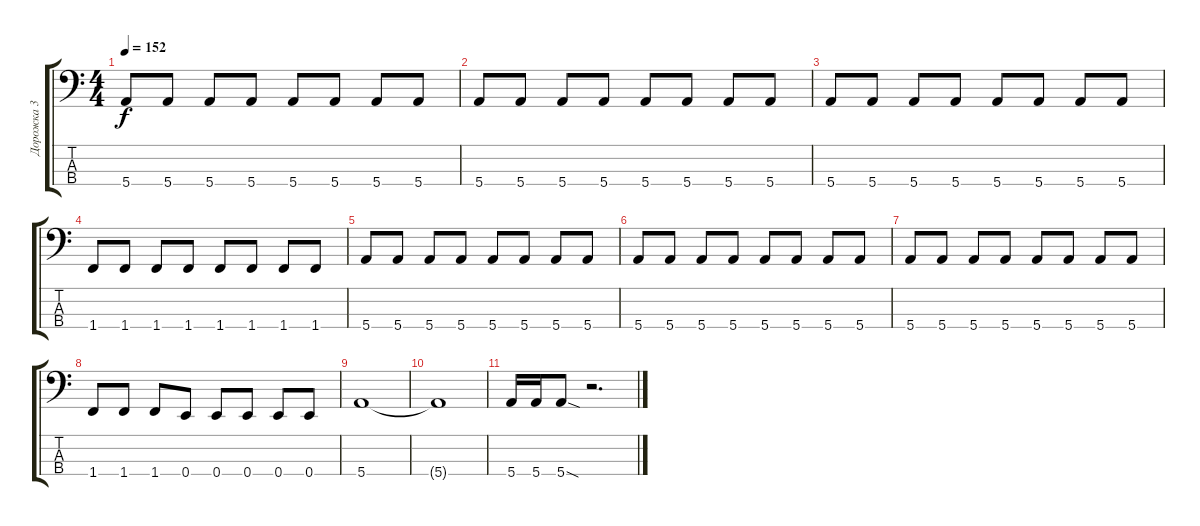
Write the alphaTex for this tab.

\track ("Дорожка 3" "Дорожка 3") {instrument electricbassfinger}
\staff {score tabs}
\tuning (G2 D2 A1 E1) {hide}
\ts (4 4)
\tempo 152
\clef f4
\ks c
5.4.8{dy f} 5.4.8 5.4.8 5.4.8 5.4.8 5.4.8 5.4.8 5.4.8 |
5.4.8 5.4.8 5.4.8 5.4.8 5.4.8 5.4.8 5.4.8 5.4.8 |
5.4.8 5.4.8 5.4.8 5.4.8 5.4.8 5.4.8 5.4.8 5.4.8 |
1.4.8 1.4.8 1.4.8 1.4.8 1.4.8 1.4.8 1.4.8 1.4.8 |
5.4.8 5.4.8 5.4.8 5.4.8 5.4.8 5.4.8 5.4.8 5.4.8 |
5.4.8 5.4.8 5.4.8 5.4.8 5.4.8 5.4.8 5.4.8 5.4.8 |
5.4.8 5.4.8 5.4.8 5.4.8 5.4.8 5.4.8 5.4.8 5.4.8 |
1.4.8 1.4.8 1.4.8 0.4.8 0.4.8 0.4.8 0.4.8 0.4.8 |
5.4.1 |
5.4{t}.1 |
5.4.16 5.4.16 5.4{sod}.8 r.2{d}
